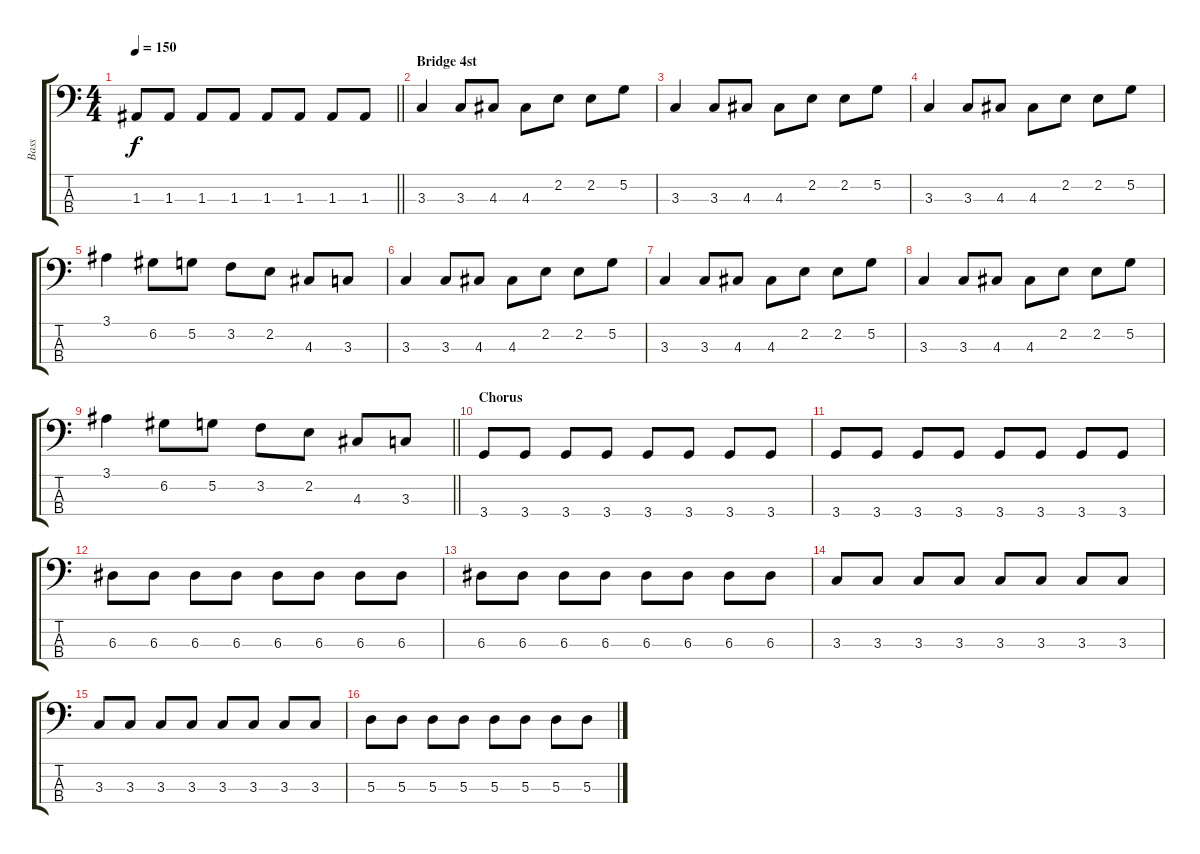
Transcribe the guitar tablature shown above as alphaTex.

\track ("Bass" "Bass") {instrument electricbasspick}
\staff {score tabs}
\tuning (G2 D2 A1 E1) {hide}
\ts (4 4)
\tempo 150
\clef f4
\barLineRight lightlight
\ks c
1.3.8{dy f} 1.3.8 1.3.8 1.3.8 1.3.8 1.3.8 1.3.8 1.3.8 |
\section ("" "Bridge 4st")
3.3.4 3.3.8 4.3.8 4.3.8 2.2.8 2.2.8 5.2.8 |
3.3.4 3.3.8 4.3.8 4.3.8 2.2.8 2.2.8 5.2.8 |
3.3.4 3.3.8 4.3.8 4.3.8 2.2.8 2.2.8 5.2.8 |
3.1.4 6.2.8 5.2.8 3.2.8 2.2.8 4.3.8 3.3.8 |
3.3.4 3.3.8 4.3.8 4.3.8 2.2.8 2.2.8 5.2.8 |
3.3.4 3.3.8 4.3.8 4.3.8 2.2.8 2.2.8 5.2.8 |
3.3.4 3.3.8 4.3.8 4.3.8 2.2.8 2.2.8 5.2.8 |
\barLineRight lightlight
3.1.4 6.2.8 5.2.8 3.2.8 2.2.8 4.3.8 3.3.8 |
\section ("" "Chorus")
3.4.8 3.4.8 3.4.8 3.4.8 3.4.8 3.4.8 3.4.8 3.4.8 |
3.4.8 3.4.8 3.4.8 3.4.8 3.4.8 3.4.8 3.4.8 3.4.8 |
6.3.8 6.3.8 6.3.8 6.3.8 6.3.8 6.3.8 6.3.8 6.3.8 |
6.3.8 6.3.8 6.3.8 6.3.8 6.3.8 6.3.8 6.3.8 6.3.8 |
3.3.8 3.3.8 3.3.8 3.3.8 3.3.8 3.3.8 3.3.8 3.3.8 |
3.3.8 3.3.8 3.3.8 3.3.8 3.3.8 3.3.8 3.3.8 3.3.8 |
5.3.8 5.3.8 5.3.8 5.3.8 5.3.8 5.3.8 5.3.8 5.3.8
